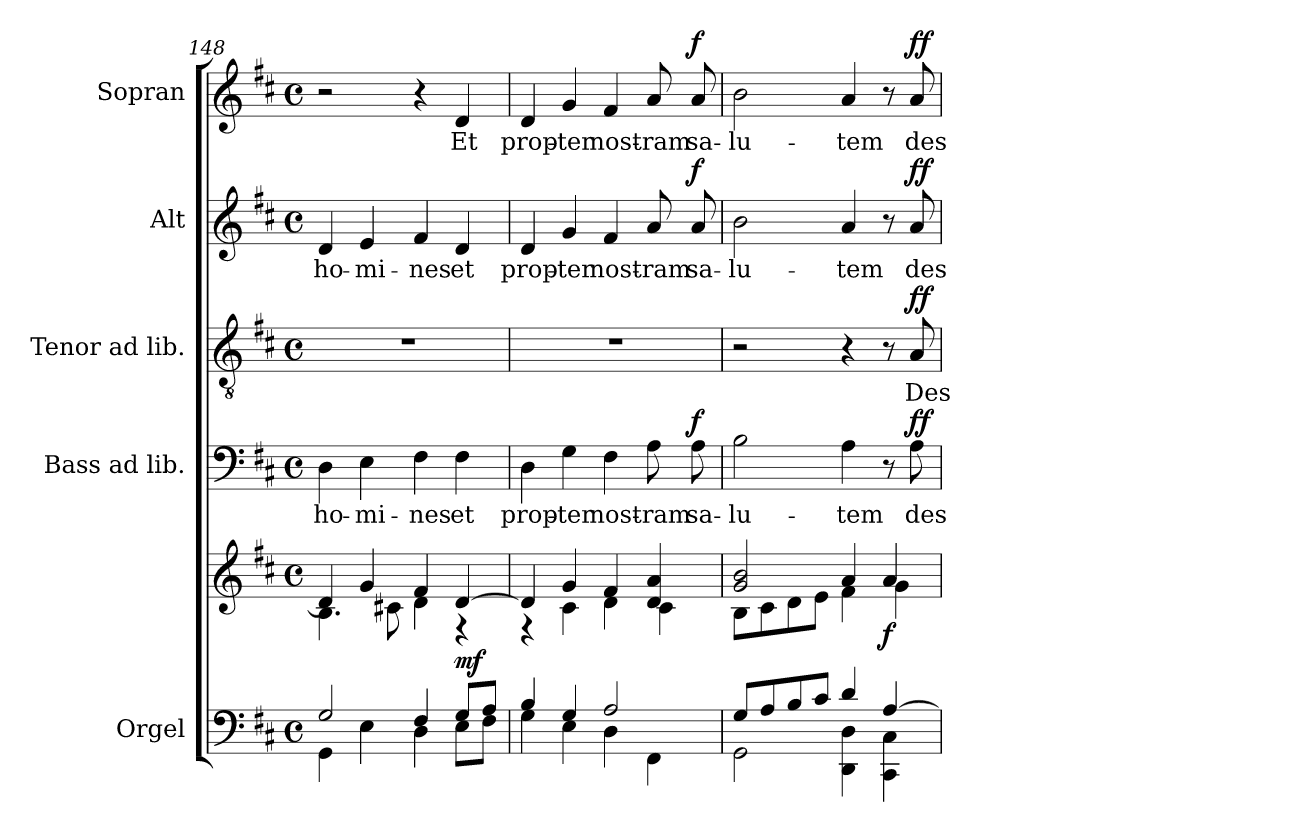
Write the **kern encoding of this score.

**kern	**kern	**dynam	**kern	**text	**dynam	**kern	**text	**dynam	**kern	**text	**dynam	**kern	**text	**dynam
*part5	*part5	*part5	*part4	*part4	*part4	*part3	*part3	*part3	*part2	*part2	*part2	*part1	*part1	*part1
*staff6	*staff5	*staff5/6	*staff4	*staff4	*staff4	*staff3	*staff3	*staff3	*staff2	*staff2	*staff2	*staff1	*staff1	*staff1
*I"Orgel	*	*	*I"Bass ad lib.	*	*	*I"Tenor ad lib.	*	*	*I"Alt	*	*	*I"Sopran	*	*
*I'Org.	*	*	*I'B.	*	*	*I'T.	*	*	*I'A.	*	*	*I'S.	*	*
*clefF4	*clefG2	*	*clefF4	*	*	*clefGv2	*	*	*clefG2	*	*	*clefG2	*	*
*k[f#c#]	*k[f#c#]	*	*k[f#c#]	*	*	*k[f#c#]	*	*	*k[f#c#]	*	*	*k[f#c#]	*	*
*D:	*D:	*	*D:	*	*	*D:	*	*	*D:	*	*	*D:	*	*
*M4/4	*M4/4	*	*M4/4	*	*	*M4/4	*	*	*M4/4	*	*	*M4/4	*	*
*met(c)	*met(c)	*	*met(c)	*	*	*met(c)	*	*	*met(c)	*	*	*met(c)	*	*
=148	=148	=148	=148	=148	=148	=148	=148	=148	=148	=148	=148	=148	=148	=148
*^	*^	*	*	*	*	*	*	*	*	*	*	*	*	*
!	!	!	!	!	!	!LO:LY:b	!	!	!	!	!	!LO:LY:b	!	!	!	!
2G/	4GG\	4d/]	4.B\	.	4D\	ho-	.	1r	.	.	4d/	ho-	.	2r	.	.
!	!	!	!	!	!	!LO:LY:b	!	!	!	!	!	!LO:LY:b	!	!	!	!
.	4E\	4g/	.	.	4E\	-mi-	.	.	.	.	4e/	-mi-	.	.	.	.
.	.	.	8c#X\	.	.	.	.	.	.	.	.	.	.	.	.	.
!	!	!	!	!	!	!LO:LY:b	!	!	!	!	!	!LO:LY:b	!	!	!	!
4F#/	4D\	4f#/	4d\	.	4F#\	-nes	.	.	.	.	4f#/	-nes	.	4r	.	.
!	!	!	!	!LO:DY:b	!	!LO:LY:b	!	!	!	!	!	!LO:LY:b	!	!	!LO:LY:b	!
8G/L	8E\L	[>4d/	4rF	mf	4F#\	et	.	.	.	.	4d/	et	.	4d/	Et	.
8A/J	8F#\J	.	.	.	.	.	.	.	.	.	.	.	.	.	.	.
=149	=149	=149	=149	=149	=149	=149	=149	=149	=149	=149	=149	=149	=149	=149	=149	=149
!	!	!	!	!	!	!LO:LY:b	!	!	!	!	!	!LO:LY:b	!	!	!LO:LY:b	!
4B/	4G\	4d/]	4rF	.	4D\	prop-	.	1r	.	.	4d/	prop-	.	4d/	prop-	.
!	!	!	!	!	!	!LO:LY:b	!	!	!	!	!	!LO:LY:b	!	!	!LO:LY:b	!
4G/	4E\	4g/	4c#\	.	4G\	-ter	.	.	.	.	4g/	-ter	.	4g/	-ter	.
!	!	!	!	!	!	!LO:LY:b	!	!	!	!	!	!LO:LY:b	!	!	!LO:LY:b	!
2A/	4D\	4f#/	4d\	.	4F#\	nost-	.	.	.	.	4f#/	nost-	.	4f#/	nost-	.
!	!	!	!	!	!	!LO:LY:b	!	!	!	!	!	!LO:LY:b	!	!	!LO:LY:b	!
.	4FF#\	4d/ 4a/	4c#\	.	8A\	-ram	.	.	.	.	8a/	-ram	.	8a/	-ram	.
!	!	!	!	!	!	!LO:LY:b	!LO:DY:a	!	!	!	!	!LO:LY:b	!LO:DY:a	!	!LO:LY:b	!LO:DY:a
.	.	.	.	.	8A\	sa-	f	.	.	.	8a/	sa-	f	8a/	sa-	f
=150	=150	=150	=150	=150	=150	=150	=150	=150	=150	=150	=150	=150	=150	=150	=150	=150
!	!	!	!	!	!	!LO:LY:b	!	!	!	!	!	!LO:LY:b	!	!	!LO:LY:b	!
8G/L	2GG\	2g/ 2b/	8B\L	.	2B\	-lu-	.	2r	.	.	2b\	-lu-	.	2b\	-lu-	.
8A/	.	.	8c#\	.	.	.	.	.	.	.	.	.	.	.	.	.
8B/	.	.	8d\	.	.	.	.	.	.	.	.	.	.	.	.	.
8c#/J	.	.	8e\J	.	.	.	.	.	.	.	.	.	.	.	.	.
!	!	!	!	!	!	!LO:LY:b	!	!	!	!	!	!LO:LY:b	!	!	!LO:LY:b	!
4d/	4DD\ 4D\	4a/	4f#\	.	4A\	-tem	.	4r	.	.	4a/	-tem	.	4a/	-tem	.
!	!	!	!	!LO:DY:b	!	!	!	!	!	!	!	!	!	!	!	!
[>4A/	4CC#\ 4C#\	4a/	4g\	f	8r	.	.	8r	.	.	8r	.	.	8r	.	.
!	!	!	!	!	!	!LO:LY:b	!LO:DY:a	!	!LO:LY:b	!LO:DY:a	!	!LO:LY:b	!LO:DY:a	!	!LO:LY:b	!LO:DY:a
.	.	.	.	.	8A\	des-	ff	8A/	Des-	ff	8a/	des-	ff	8a/	des-	ff
*v	*v	*	*	*	*	*	*	*	*	*	*	*	*	*	*	*
*	*v	*v	*	*	*	*	*	*	*	*	*	*	*	*	*
=	=	=	=	=	=	=	=	=	=	=	=	=	=	=
*-	*-	*-	*-	*-	*-	*-	*-	*-	*-	*-	*-	*-	*-	*-
